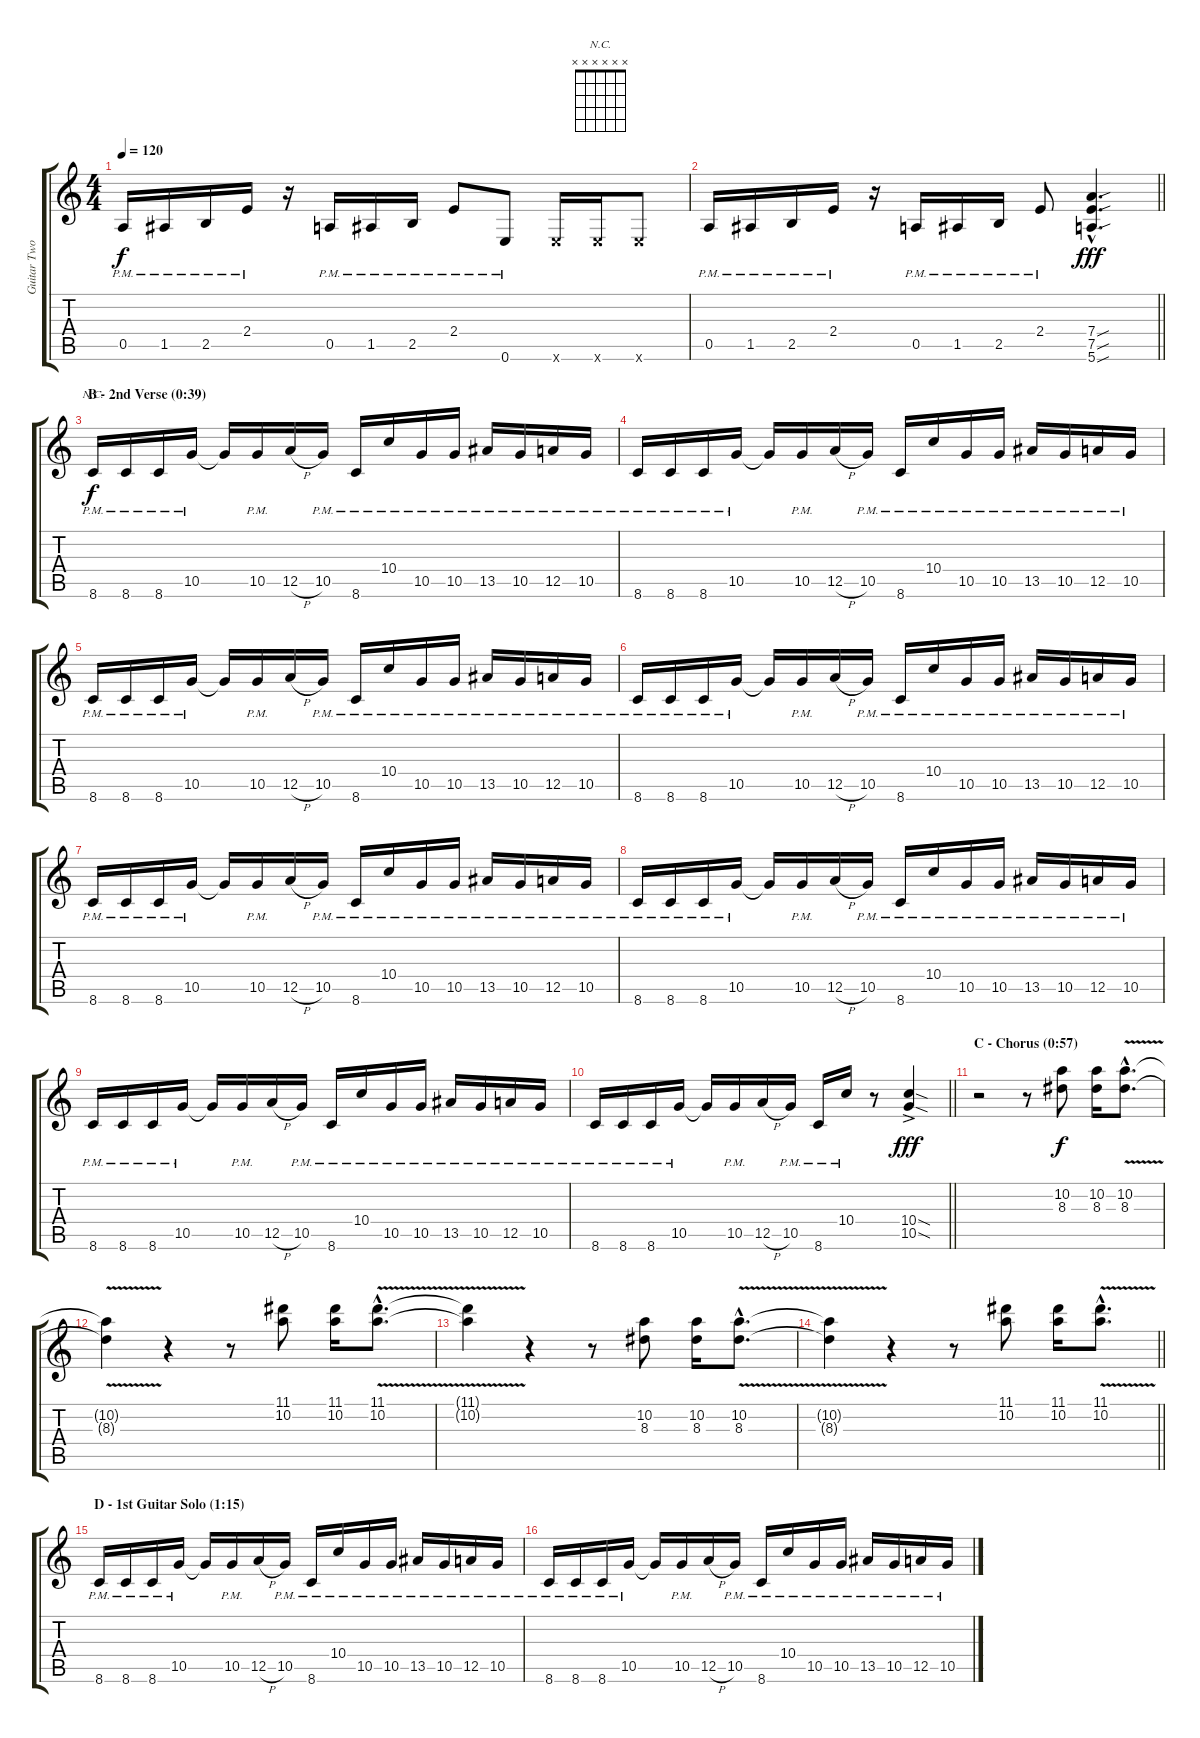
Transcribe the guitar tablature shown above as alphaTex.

\track ("Guitar Two" "Guitar Two") {instrument distortionguitar}
\staff {score tabs}
\tuning (E4 B3 G3 D3 A2 E2) {hide}
\chord ("N.C." x x x x x x) {firstfret 0}
\ts (4 4)
\tempo 120
\clef g2
\ks c
0.5{pm}.16{dy f} 1.5{pm}.16 2.5{pm}.16 2.4{pm}.16 r.16 0.5{pm}.16 1.5{pm}.16 2.5{pm}.16 2.4{pm}.8 0.6{pm}.8 0.6{x}.16 0.6{x}.16 0.6{x}.8 |
\barLineRight lightlight
0.5{pm}.16 1.5{pm}.16 2.5{pm}.16 2.4{pm}.16 r.16 0.5{pm}.16 1.5{pm}.16 2.5{pm}.16 2.4{pm}.8 (7.4{sou hac} 7.5{sou hac} 5.6{sou hac}).4{d dy fff} |
\section ("" "B - 2nd Verse (0:39)")
8.6{pm}.16{ch "N.C." dy f} 8.6{pm}.16 8.6{pm}.16 10.5{pm}.16 10.5{t}.16 10.5{pm}.16 12.5{h}.16 10.5{pm}.16 8.6{pm}.16 10.4{pm}.16 10.5{pm}.16 10.5{pm}.16 13.5{pm}.16 10.5{pm}.16 12.5{pm}.16 10.5{pm}.16 |
8.6{pm}.16 8.6{pm}.16 8.6{pm}.16 10.5{pm}.16 10.5{t}.16 10.5{pm}.16 12.5{h}.16 10.5{pm}.16 8.6{pm}.16 10.4{pm}.16 10.5{pm}.16 10.5{pm}.16 13.5{pm}.16 10.5{pm}.16 12.5{pm}.16 10.5{pm}.16 |
8.6{pm}.16 8.6{pm}.16 8.6{pm}.16 10.5{pm}.16 10.5{t}.16 10.5{pm}.16 12.5{h}.16 10.5{pm}.16 8.6{pm}.16 10.4{pm}.16 10.5{pm}.16 10.5{pm}.16 13.5{pm}.16 10.5{pm}.16 12.5{pm}.16 10.5{pm}.16 |
8.6{pm}.16 8.6{pm}.16 8.6{pm}.16 10.5{pm}.16 10.5{t}.16 10.5{pm}.16 12.5{h}.16 10.5{pm}.16 8.6{pm}.16 10.4{pm}.16 10.5{pm}.16 10.5{pm}.16 13.5{pm}.16 10.5{pm}.16 12.5{pm}.16 10.5{pm}.16 |
8.6{pm}.16 8.6{pm}.16 8.6{pm}.16 10.5{pm}.16 10.5{t}.16 10.5{pm}.16 12.5{h}.16 10.5{pm}.16 8.6{pm}.16 10.4{pm}.16 10.5{pm}.16 10.5{pm}.16 13.5{pm}.16 10.5{pm}.16 12.5{pm}.16 10.5{pm}.16 |
8.6{pm}.16 8.6{pm}.16 8.6{pm}.16 10.5{pm}.16 10.5{t}.16 10.5{pm}.16 12.5{h}.16 10.5{pm}.16 8.6{pm}.16 10.4{pm}.16 10.5{pm}.16 10.5{pm}.16 13.5{pm}.16 10.5{pm}.16 12.5{pm}.16 10.5{pm}.16 |
8.6{pm}.16 8.6{pm}.16 8.6{pm}.16 10.5{pm}.16 10.5{t}.16 10.5{pm}.16 12.5{h}.16 10.5{pm}.16 8.6{pm}.16 10.4{pm}.16 10.5{pm}.16 10.5{pm}.16 13.5{pm}.16 10.5{pm}.16 12.5{pm}.16 10.5{pm}.16 |
\barLineRight lightlight
8.6{pm}.16 8.6{pm}.16 8.6{pm}.16 10.5{pm}.16 10.5{t}.16 10.5{pm}.16 12.5{h}.16 10.5{pm}.16 8.6{pm}.16 10.4{pm}.16 r.8 (10.4{sod ac} 10.5{sod}).4{dy fff} |
\section ("" "C - Chorus (0:57)")
r.2 r.8 (10.2 8.3).8{dy f} (10.2 8.3).16 (10.2{v hac} 8.3{v hac}).8{d} |
(10.2{v t} 8.3{v t}).4 r.4 r.8 (11.1 10.2).8 (11.1 10.2).16 (11.1{v hac} 10.2{v hac}).8{d} |
(11.1{v t} 10.2{v t}).4 r.4 r.8 (10.2 8.3).8 (10.2 8.3).16 (10.2{v hac} 8.3{v hac}).8{d} |
\barLineRight lightlight
(10.2{v t} 8.3{v t}).4 r.4 r.8 (11.1 10.2).8 (11.1 10.2).16 (11.1{v hac} 10.2{v hac}).8{d} |
\section ("" "D - 1st Guitar Solo (1:15)")
8.6{pm}.16 8.6{pm}.16 8.6{pm}.16 10.5{pm}.16 10.5{t}.16 10.5{pm}.16 12.5{h}.16 10.5{pm}.16 8.6{pm}.16 10.4{pm}.16 10.5{pm}.16 10.5{pm}.16 13.5{pm}.16 10.5{pm}.16 12.5{pm}.16 10.5{pm}.16 |
8.6{pm}.16 8.6{pm}.16 8.6{pm}.16 10.5{pm}.16 10.5{t}.16 10.5{pm}.16 12.5{h}.16 10.5{pm}.16 8.6{pm}.16 10.4{pm}.16 10.5{pm}.16 10.5{pm}.16 13.5{pm}.16 10.5{pm}.16 12.5{pm}.16 10.5{pm}.16
